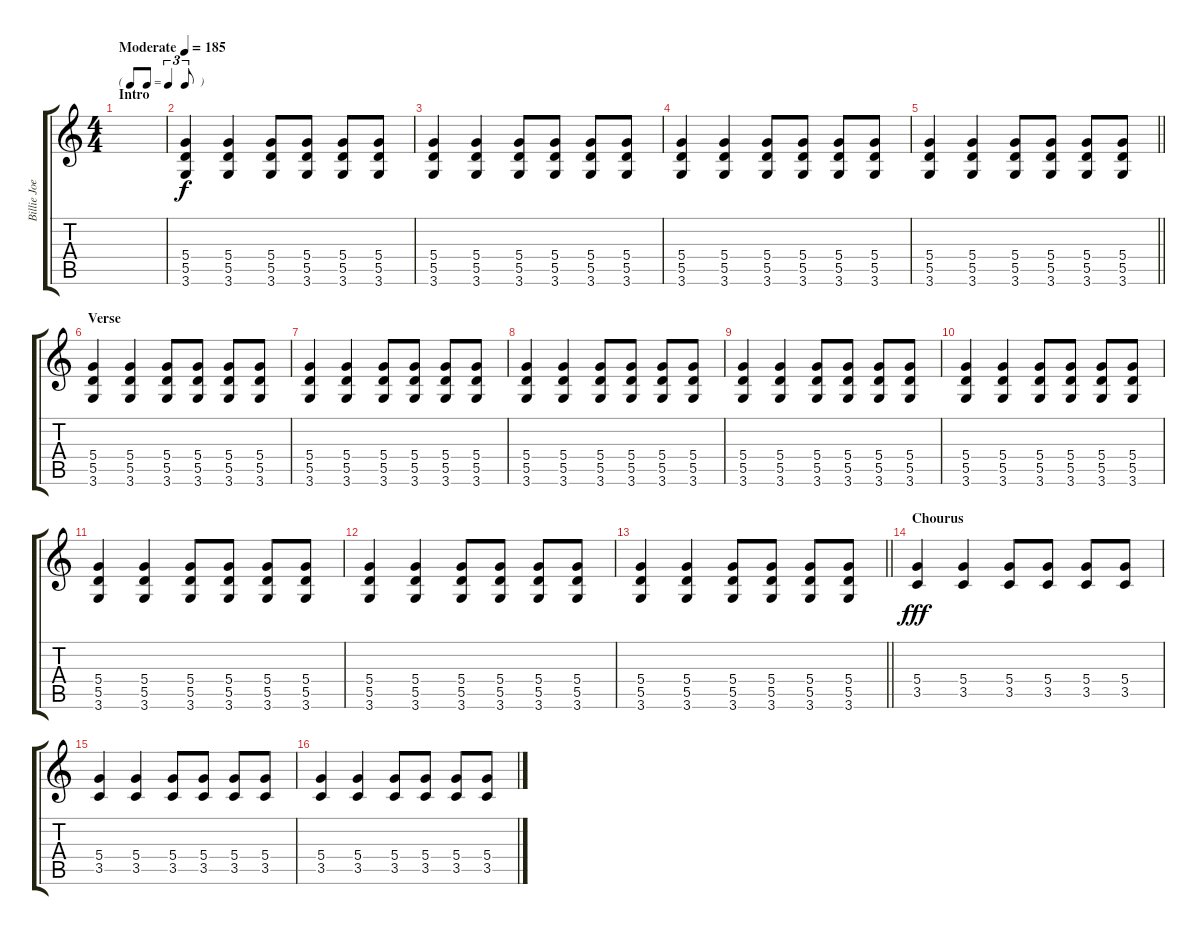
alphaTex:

\track ("Billie Joe" "Billie Joe") {instrument distortionguitar}
\staff {score tabs}
\tuning (E4 B3 G3 D3 A2 E2) {hide}
\ts (4 4)
\tf triplet8th
\section ("" "Intro")
\tempo (185 "Moderate")
\clef g2
\ks c
|
(5.4 5.5 3.6).4 (5.4 5.5 3.6).4 (5.4 5.5 3.6).8 (5.4 5.5 3.6).8 (5.4 5.5 3.6).8 (5.4 5.5 3.6).8 |
(5.4 5.5 3.6).4 (5.4 5.5 3.6).4 (5.4 5.5 3.6).8 (5.4 5.5 3.6).8 (5.4 5.5 3.6).8 (5.4 5.5 3.6).8 |
(5.4 5.5 3.6).4 (5.4 5.5 3.6).4 (5.4 5.5 3.6).8 (5.4 5.5 3.6).8 (5.4 5.5 3.6).8 (5.4 5.5 3.6).8 |
\barLineRight lightlight
(5.4 5.5 3.6).4 (5.4 5.5 3.6).4 (5.4 5.5 3.6).8 (5.4 5.5 3.6).8 (5.4 5.5 3.6).8 (5.4 5.5 3.6).8 |
\section ("" "Verse")
(5.4 5.5 3.6).4 (5.4 5.5 3.6).4 (5.4 5.5 3.6).8 (5.4 5.5 3.6).8 (5.4 5.5 3.6).8 (5.4 5.5 3.6).8 |
(5.4 5.5 3.6).4 (5.4 5.5 3.6).4 (5.4 5.5 3.6).8 (5.4 5.5 3.6).8 (5.4 5.5 3.6).8 (5.4 5.5 3.6).8 |
(5.4 5.5 3.6).4 (5.4 5.5 3.6).4 (5.4 5.5 3.6).8 (5.4 5.5 3.6).8 (5.4 5.5 3.6).8 (5.4 5.5 3.6).8 |
(5.4 5.5 3.6).4 (5.4 5.5 3.6).4 (5.4 5.5 3.6).8 (5.4 5.5 3.6).8 (5.4 5.5 3.6).8 (5.4 5.5 3.6).8 |
(5.4 5.5 3.6).4 (5.4 5.5 3.6).4 (5.4 5.5 3.6).8 (5.4 5.5 3.6).8 (5.4 5.5 3.6).8 (5.4 5.5 3.6).8 |
(5.4 5.5 3.6).4 (5.4 5.5 3.6).4 (5.4 5.5 3.6).8 (5.4 5.5 3.6).8 (5.4 5.5 3.6).8 (5.4 5.5 3.6).8 |
(5.4 5.5 3.6).4 (5.4 5.5 3.6).4 (5.4 5.5 3.6).8 (5.4 5.5 3.6).8 (5.4 5.5 3.6).8 (5.4 5.5 3.6).8 |
\barLineRight lightlight
(5.4 5.5 3.6).4 (5.4 5.5 3.6).4 (5.4 5.5 3.6).8 (5.4 5.5 3.6).8 (5.4 5.5 3.6).8 (5.4 5.5 3.6).8 |
\section ("" "Chourus")
(5.4 3.5).4{dy fff} (5.4 3.5).4 (5.4 3.5).8 (5.4 3.5).8 (5.4 3.5).8 (5.4 3.5).8 |
(5.4 3.5).4 (5.4 3.5).4 (5.4 3.5).8 (5.4 3.5).8 (5.4 3.5).8 (5.4 3.5).8 |
(5.4 3.5).4 (5.4 3.5).4 (5.4 3.5).8 (5.4 3.5).8 (5.4 3.5).8 (5.4 3.5).8
